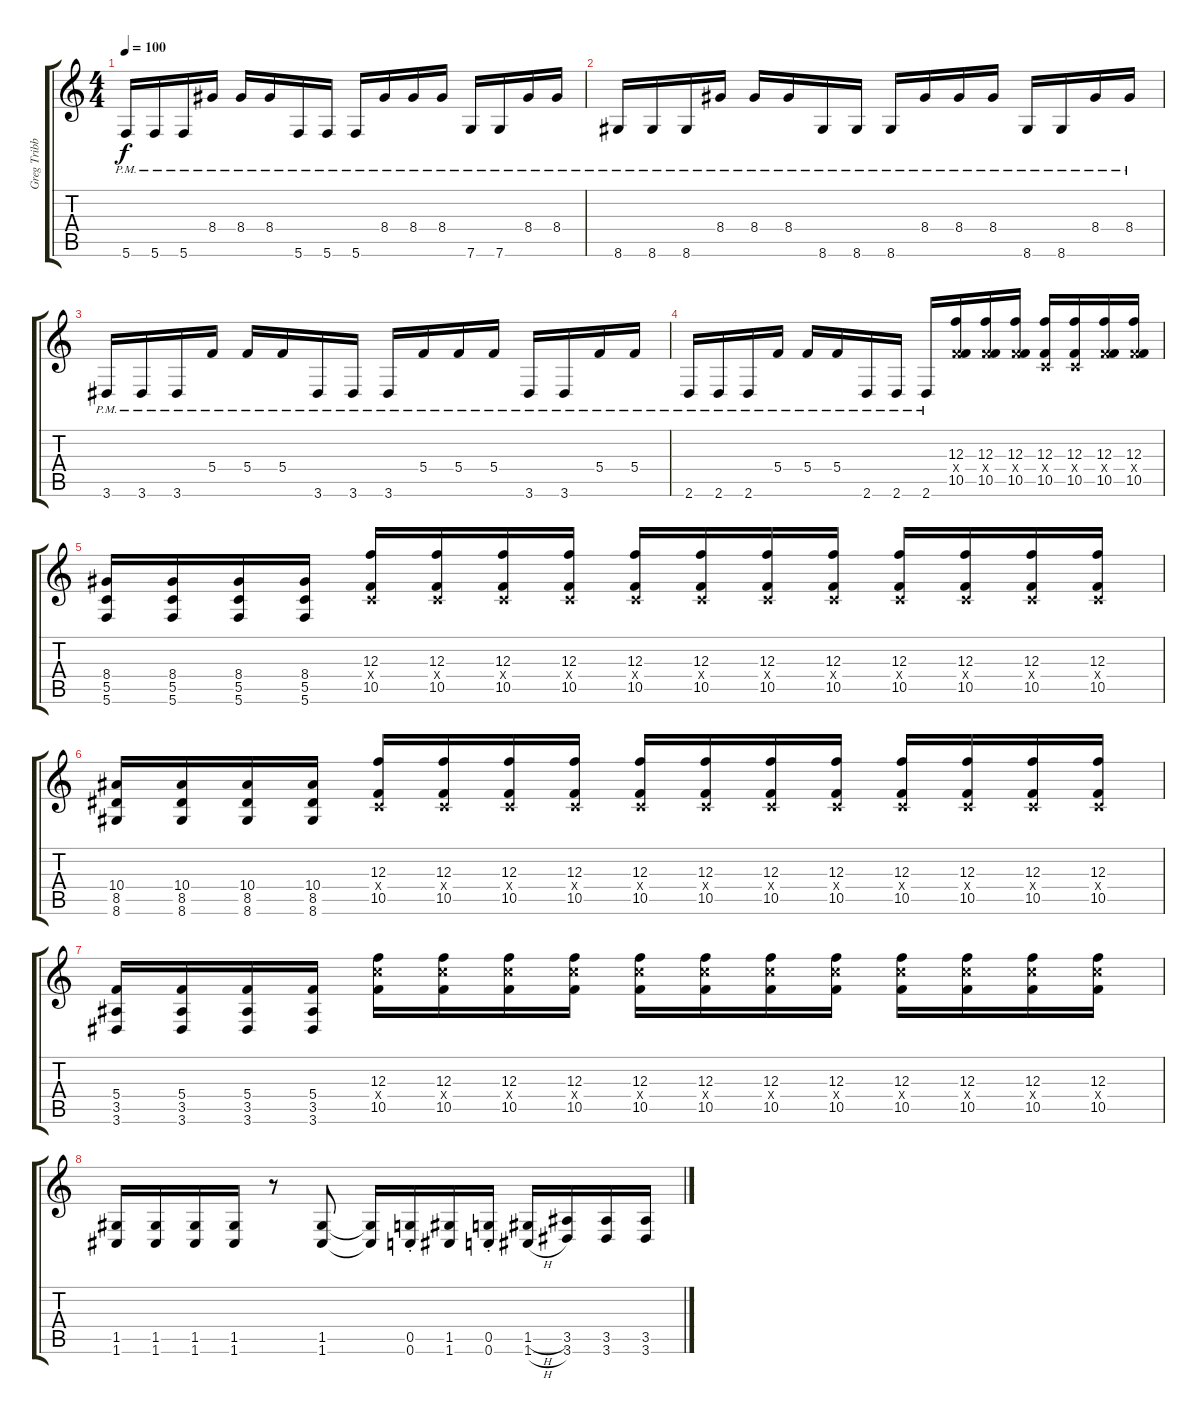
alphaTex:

\track ("Greg Tribbett" "Greg Tribb") {instrument distortionguitar}
\staff {score tabs}
\tuning (D4 A3 F3 C3 G2 C2) {hide}
\ts (4 4)
\tempo 100
\clef g2
\ks c
5.6{pm}.16{dy f} 5.6{pm}.16 5.6{pm}.16 8.4{pm}.16 8.4{pm}.16 8.4{pm}.16 5.6{pm}.16 5.6{pm}.16 5.6{pm}.16 8.4{pm}.16 8.4{pm}.16 8.4{pm}.16 7.6{pm}.16 7.6{pm}.16 8.4{pm}.16 8.4{pm}.16 |
8.6{pm}.16 8.6{pm}.16 8.6{pm}.16 8.4{pm}.16 8.4{pm}.16 8.4{pm}.16 8.6{pm}.16 8.6{pm}.16 8.6{pm}.16 8.4{pm}.16 8.4{pm}.16 8.4{pm}.16 8.6{pm}.16 8.6{pm}.16 8.4{pm}.16 8.4{pm}.16 |
3.6{pm}.16 3.6{pm}.16 3.6{pm}.16 5.4{pm}.16 5.4{pm}.16 5.4{pm}.16 3.6{pm}.16 3.6{pm}.16 3.6{pm}.16 5.4{pm}.16 5.4{pm}.16 5.4{pm}.16 3.6{pm}.16 3.6{pm}.16 5.4{pm}.16 5.4{pm}.16 |
2.6{pm}.16 2.6{pm}.16 2.6{pm}.16 5.4{pm}.16 5.4{pm}.16 5.4{pm}.16 2.6{pm}.16 2.6{pm}.16 2.6{pm}.16 (12.3 5.4{x} 10.5).16 (12.3 5.4{x} 10.5).16 (12.3 5.4{x} 10.5).16 (12.3 0.4{x} 10.5).16 (12.3 0.4{x} 10.5).16 (12.3 5.4{x} 10.5).16 (12.3 5.4{x} 10.5).16 |
(8.4 5.5 5.6).16 (8.4 5.5 5.6).16 (8.4 5.5 5.6).16 (8.4 5.5 5.6).16 (12.3 0.4{x} 10.5).16 (12.3 0.4{x} 10.5).16 (12.3 0.4{x} 10.5).16 (12.3 0.4{x} 10.5).16 (12.3 0.4{x} 10.5).16 (12.3 0.4{x} 10.5).16 (12.3 0.4{x} 10.5).16 (12.3 0.4{x} 10.5).16 (12.3 0.4{x} 10.5).16 (12.3 0.4{x} 10.5).16 (12.3 0.4{x} 10.5).16 (12.3 0.4{x} 10.5).16 |
(10.4 8.5 8.6).16 (10.4 8.5 8.6).16 (10.4 8.5 8.6).16 (10.4 8.5 8.6).16 (12.3 0.4{x} 10.5).16 (12.3 0.4{x} 10.5).16 (12.3 0.4{x} 10.5).16 (12.3 0.4{x} 10.5).16 (12.3 0.4{x} 10.5).16 (12.3 0.4{x} 10.5).16 (12.3 0.4{x} 10.5).16 (12.3 0.4{x} 10.5).16 (12.3 0.4{x} 10.5).16 (12.3 0.4{x} 10.5).16 (12.3 0.4{x} 10.5).16 (12.3 0.4{x} 10.5).16 |
(5.4 3.5 3.6).16 (5.4 3.5 3.6).16 (5.4 3.5 3.6).16 (5.4 3.5 3.6).16 (12.3 12.4{x} 10.5).16 (12.3 12.4{x} 10.5).16 (12.3 12.4{x} 10.5).16 (12.3 12.4{x} 10.5).16 (12.3 12.4{x} 10.5).16 (12.3 12.4{x} 10.5).16 (12.3 12.4{x} 10.5).16 (12.3 12.4{x} 10.5).16 (12.3 12.4{x} 10.5).16 (12.3 12.4{x} 10.5).16 (12.3 12.4{x} 10.5).16 (12.3 12.4{x} 10.5).16 |
(1.5 1.6).16 (1.5 1.6).16 (1.5 1.6).16 (1.5 1.6).16 r.8 (1.5 1.6).8 (1.5{t} 1.6{t}).16 (0.5{st} 0.6{st}).16 (1.5 1.6).16 (0.5{st} 0.6{st}).16 (1.5{h} 1.6{h}).16 (3.5 3.6).16 (3.5 3.6).16 (3.5 3.6).16
